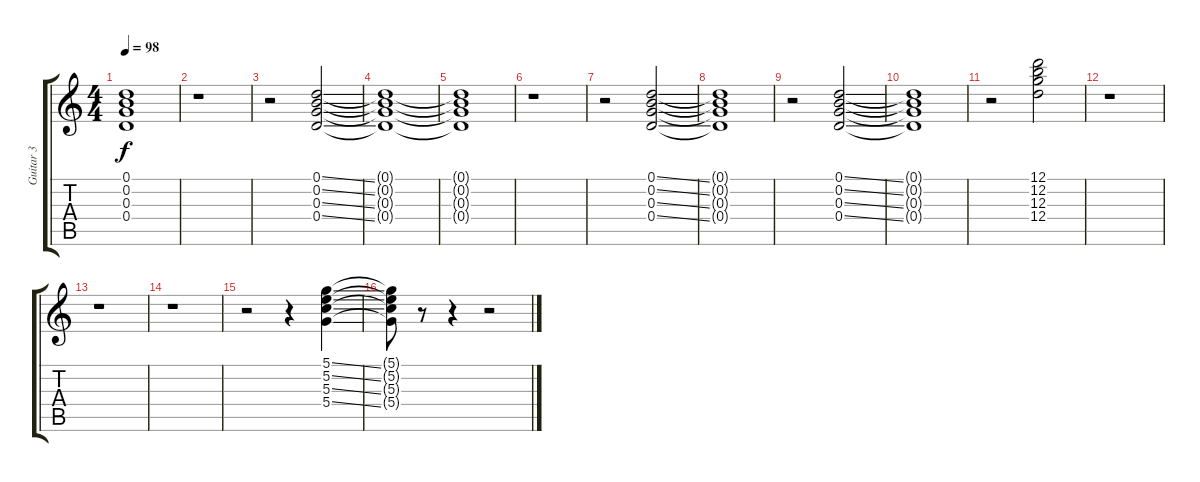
\track ("Guitar 3" "Guitar 3") {instrument electricguitarclean}
\staff {score tabs}
\tuning (D4 B3 G3 D3 A2 E2) {hide}
\ts (4 4)
\tempo 98
\clef g2
\ks c
(0.1{t} 0.2{t} 0.3{t} 0.4{t}).1{dy f} |
r.1 |
r.2 (0.1{ss} 0.2{ss} 0.3{ss} 0.4{ss}).2 |
(0.1{t} 0.2{t} 0.3{t} 0.4{t}).1 |
(0.1{t} 0.2{t} 0.3{t} 0.4{t}).1 |
r.1 |
r.2 (0.1{ss} 0.2{ss} 0.3{ss} 0.4{ss}).2 |
(0.1{t} 0.2{t} 0.3{t} 0.4{t}).1 |
r.2 (0.1{ss} 0.2{ss} 0.3{ss} 0.4{ss}).2 |
(0.1{t} 0.2{t} 0.3{t} 0.4{t}).1 |
r.2 (12.1 12.2 12.3 12.4).2 |
r.1 |
r.1 |
r.1 |
r.2 r.4 (5.1{ss} 5.2{ss} 5.3{ss} 5.4{ss}).4 |
(5.1{t} 5.2{t} 5.3{t} 5.4{t}).8 r.8 r.4 r.2
